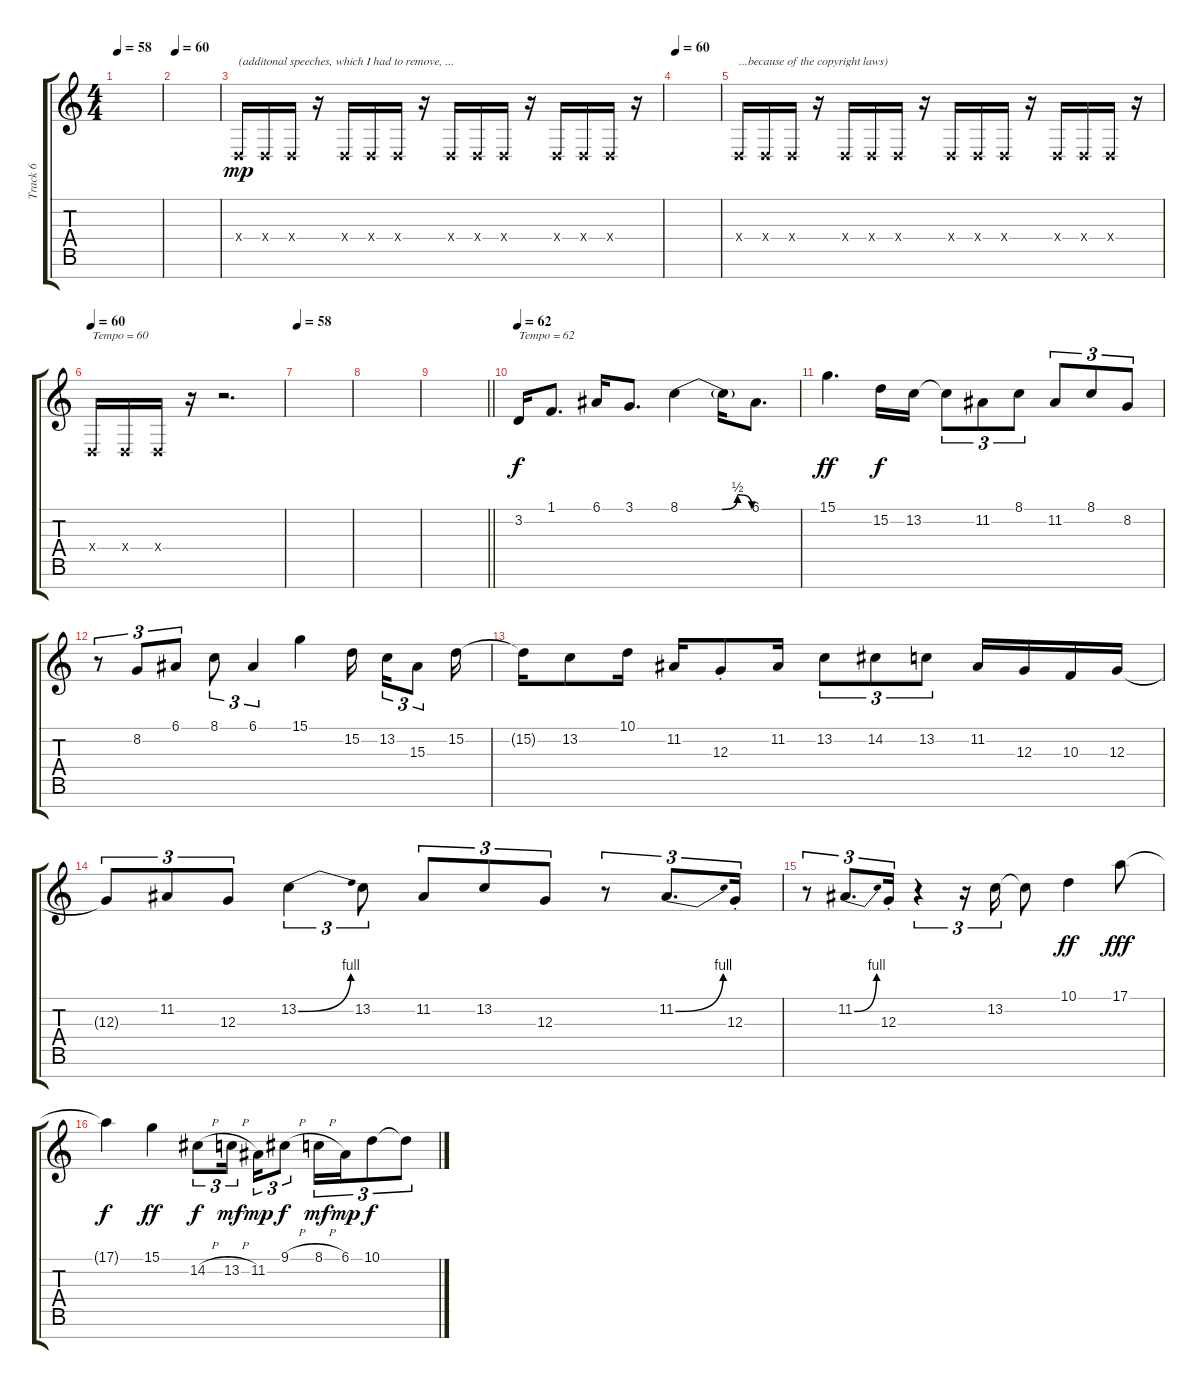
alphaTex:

\track ("Track 6" "Track 6") {instrument sopranosax}
\staff {score tabs}
\tuning (E4 B3 G3 D3 A2 E2 B1) {hide}
\ts (4 4)
\tempo 58
\clef g2
\ks c
|
\tempo 60
|
0.4{x}.16{txt "(additonal speeches, which I had to remove, ..." dy mp} 0.4{x}.16 0.4{x}.16 r.16 0.4{x}.16 0.4{x}.16 0.4{x}.16 r.16 0.4{x}.16 0.4{x}.16 0.4{x}.16 r.16 0.4{x}.16 0.4{x}.16 0.4{x}.16 r.16 |
\tempo 60
|
0.4{x}.16{txt "...because of the copyright laws)"} 0.4{x}.16 0.4{x}.16 r.16 0.4{x}.16 0.4{x}.16 0.4{x}.16 r.16 0.4{x}.16 0.4{x}.16 0.4{x}.16 r.16 0.4{x}.16 0.4{x}.16 0.4{x}.16 r.16 |
\tempo 60
0.4{x}.16{txt "Tempo = 60"} 0.4{x}.16 0.4{x}.16 r.16 r.2{d} |
\tempo 58
|
|
\barLineRight lightlight
|
\tempo 62
3.2.16{txt "Tempo = 62" dy f} 1.1.8{d} 6.1.16 3.1.8{d} 8.1{be (custom 0 0 15 0 35 0 48 2 60 0)}.4 8.1{t}.16 6.1.8{d} |
15.1.4{d dy ff} 15.2.16{dy f} 13.2.16 13.2{t}.8{tu (3 2)} 11.2.8{tu (3 2)} 8.1.8{tu (3 2)} 11.2.8{tu (3 2)} 8.1.8{tu (3 2)} 8.2.8{tu (3 2)} |
r.8{tu (3 2)} 8.2.8{tu (3 2)} 6.1.8{tu (3 2)} 8.1.8{tu (3 2)} 6.1.4{tu (3 2)} 15.1.4 15.2.16{beam splitsecondary} 13.2.16{tu (3 2)} 15.3.8{tu (3 2)} 15.2.16 |
15.2{t}.16 13.2.8 10.1.16 11.2.16 12.3{st}.8 11.2.16 13.2.8{tu (3 2)} 14.2.8{tu (3 2)} 13.2.8{tu (3 2)} 11.2.16 12.3.16 10.3.16 12.3.16 |
12.3{t}.8{tu (3 2)} 11.2.8{tu (3 2)} 12.3.8{tu (3 2)} 13.2{be (bend 0 0 60 4)}.4{tu (3 2)} 13.2.8{tu (3 2)} 11.2.8{tu (3 2)} 13.2.8{tu (3 2)} 12.3.8{tu (3 2)} r.8{tu (3 2)} 11.2{be (bend 0 0 60 4)}.8{d tu (3 2)} 12.3{st}.16{tu (3 2)} |
r.8{tu (3 2)} 11.2{be (bend 0 0 60 4)}.8{d tu (3 2)} 12.3{st}.16{tu (3 2)} r.4{tu (3 2)} r.16{tu (3 2)} 13.2.16{tu (3 2)} 13.2{t}.8 10.1.4{dy ff} 17.1.8{dy fff} |
17.1{t}.4{dy f} 15.1.4{dy ff} 14.2{h}.8{tu (3 2) dy f} 13.2{h}.16{tu (3 2) dy mf beam splitsecondary} 11.2.16{tu (3 2) dy mp} 9.1{h}.8{tu (3 2) dy f} 8.1{h}.16{tu (3 2) dy mf} 6.1.16{tu (3 2) dy mp} 10.1.8{tu (3 2) dy f} 10.1{t}.8{tu (3 2)}
